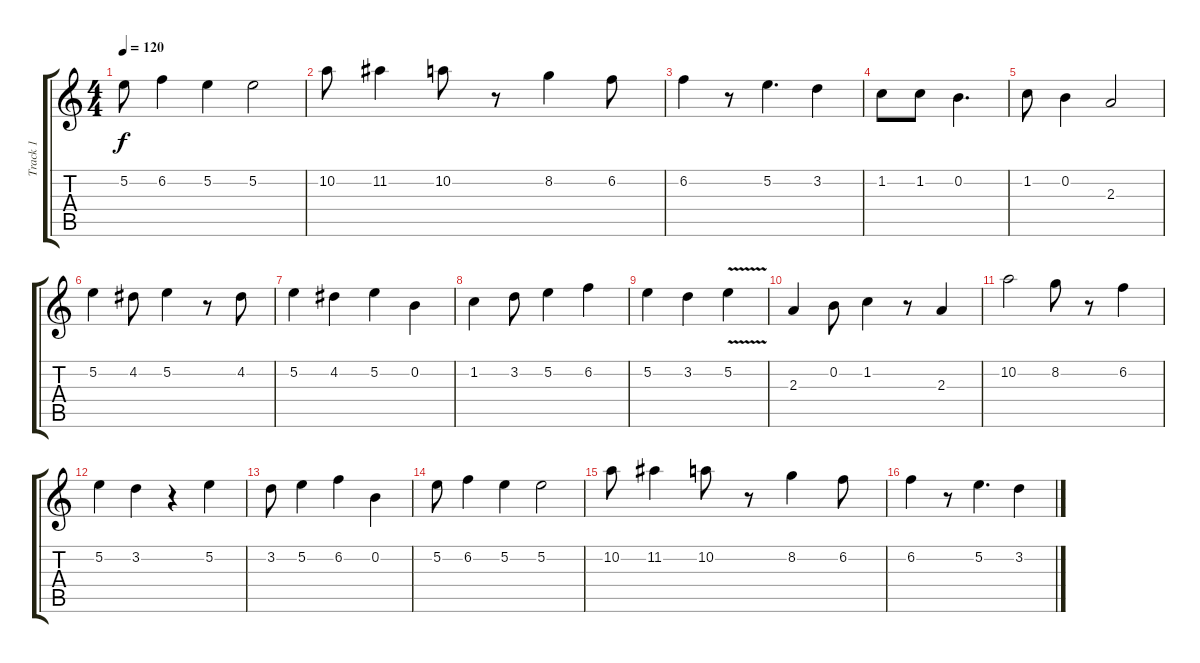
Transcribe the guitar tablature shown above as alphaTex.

\track ("Track 1" "Track 1") {instrument acousticguitarsteel}
\staff {score tabs}
\tuning (E4 B3 G3 D3 A2 E2) {hide}
\ts (4 4)
\tempo 120
\clef g2
\ks c
5.2.8{dy f} 6.2.4 5.2.4 5.2.2 |
10.2.8 11.2.4 10.2.8 r.8 8.2.4 6.2.8 |
6.2.4 r.8 5.2.4{d} 3.2.4 |
1.2.8 1.2.8 0.2.4{d} |
1.2.8 0.2.4 2.3.2 |
5.2.4 4.2.8 5.2.4 r.8 4.2.8 |
5.2.4 4.2.4 5.2.4 0.2.4 |
1.2.4 3.2.8 5.2.4 6.2.4 |
5.2.4 3.2.4 5.2{v}.4 |
2.3.4 0.2.8 1.2.4 r.8 2.3.4 |
10.2.2 8.2.8 r.8 6.2.4 |
5.2.4 3.2.4 r.4 5.2.4 |
3.2.8 5.2.4 6.2.4 0.2.4 |
5.2.8 6.2.4 5.2.4 5.2.2 |
10.2.8 11.2.4 10.2.8 r.8 8.2.4 6.2.8 |
6.2.4 r.8 5.2.4{d} 3.2.4
